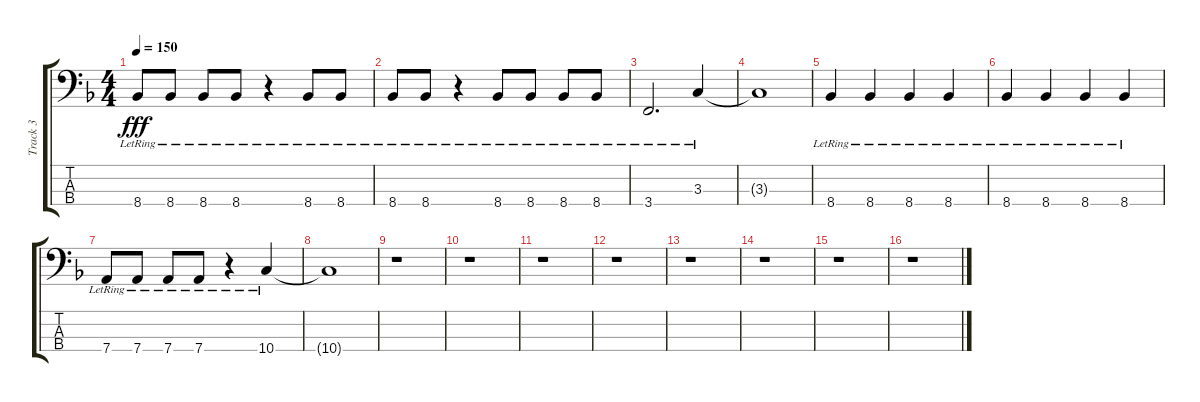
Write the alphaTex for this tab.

\track ("Track 3" "Track 3") {instrument electricbasspick}
\staff {score tabs}
\tuning (G2 D2 A1 D1) {hide}
\ts (4 4)
\tempo 150
\clef f4
\ks dminor
8.4{lr}.8{dy fff} 8.4{lr}.8 8.4{lr}.8 8.4{lr}.8 r.4 8.4{lr}.8 8.4{lr}.8 |
8.4{lr}.8 8.4{lr}.8 r.4 8.4{lr}.8 8.4{lr}.8 8.4{lr}.8 8.4{lr}.8 |
3.4{lr}.2{d} 3.3{lr}.4 |
3.3{t}.1 |
8.4{lr}.4 8.4{lr}.4 8.4{lr}.4 8.4{lr}.4 |
8.4{lr}.4 8.4{lr}.4 8.4{lr}.4 8.4{lr}.4 |
7.4{lr}.8 7.4{lr}.8 7.4{lr}.8 7.4{lr}.8 r.4 10.4{lr}.4 |
10.4{t}.1 |
r.1 |
r.1 |
r.1 |
r.1 |
r.1 |
r.1 |
r.1 |
r.1
